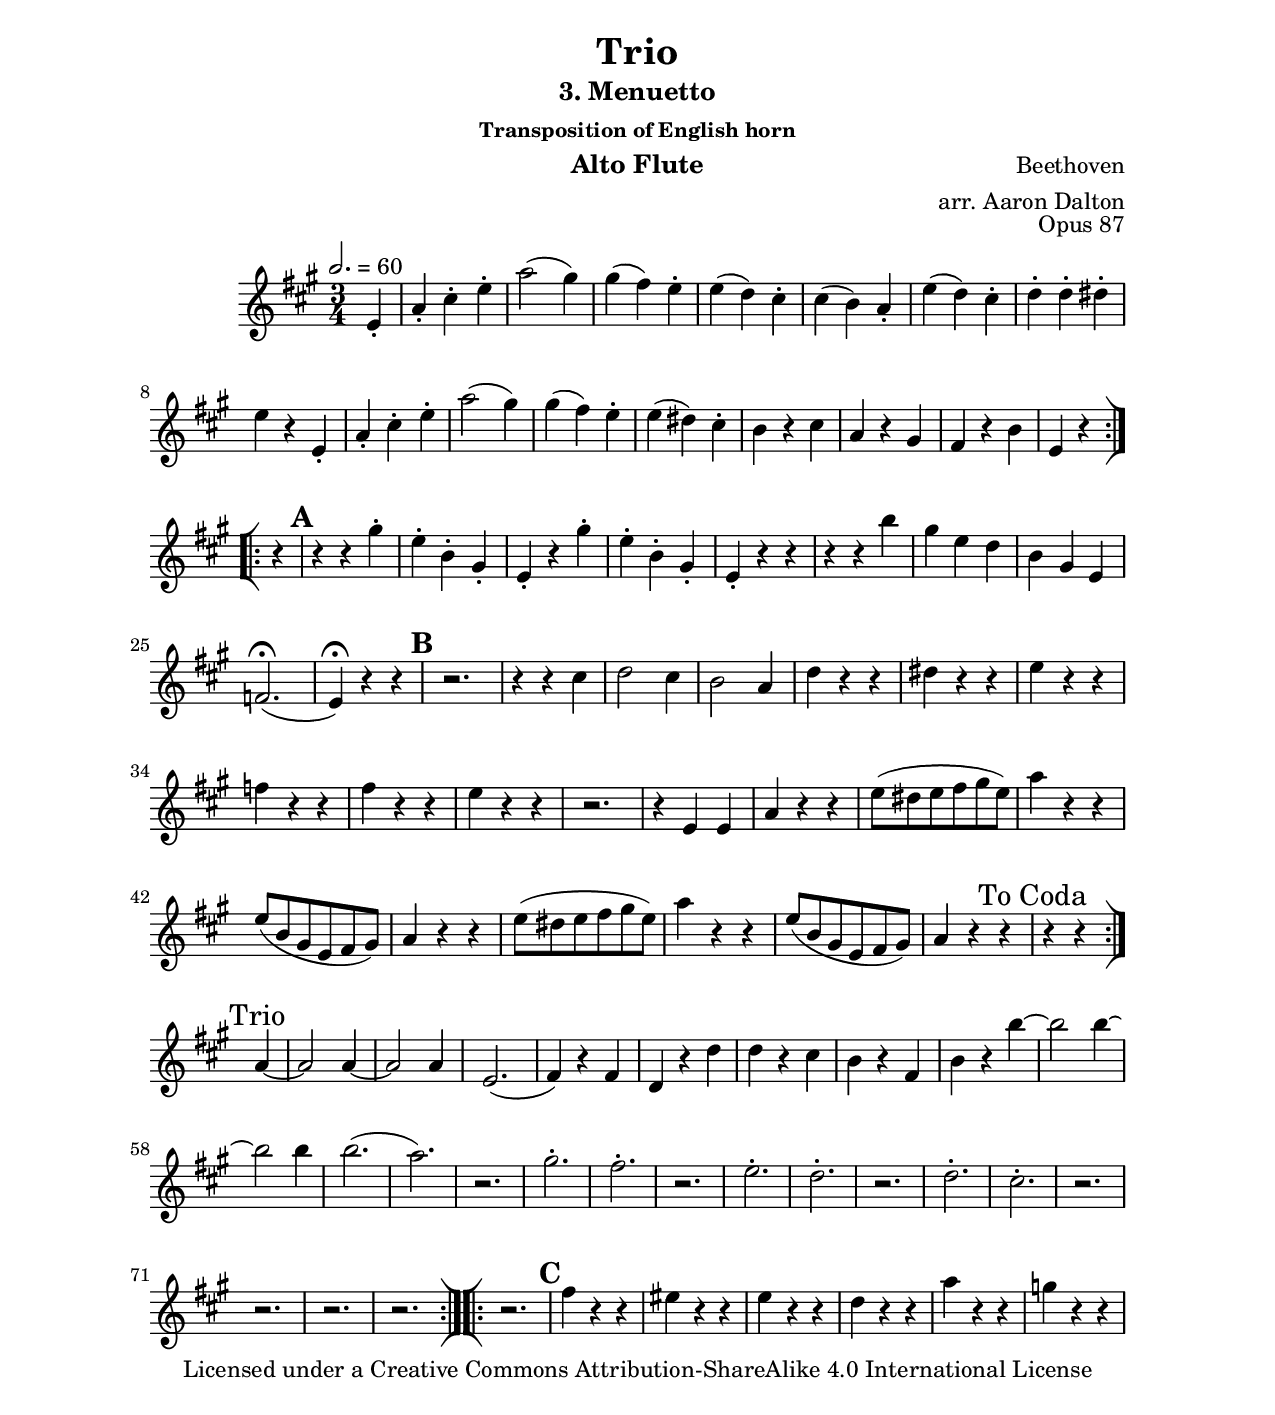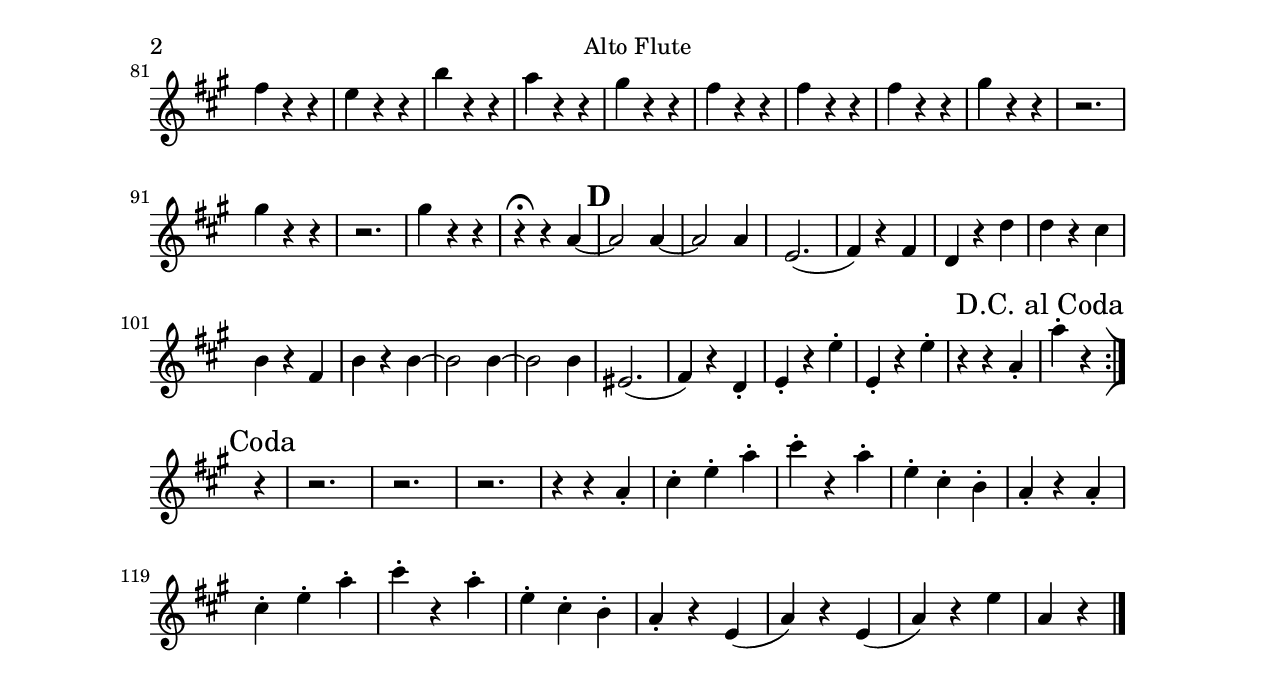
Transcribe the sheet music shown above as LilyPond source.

\version "2.20.0"

fourNotes = \relative c' {
    \time 3/4
    \key g \major
    \tempo 2. = 60
    \clef "treble"

    \set Score.markFormatter = #format-mark-box-alphabet

    % Bars 1-9
    \partial 4 d4-. |
    g4-. b-. d-. |
    g2( fis4) |
    fis4( e) d-. |
    d( c) b-. |
    b( a) g-. |
    d'( c) b-. |
    c-. c-. cis-. |
    d r d,-. |
    g-. b-. d-. |

    % Bars 10-18
    g2( fis4) |
    fis( e) d-. |
    d( cis) b-. |
    a r b |
    g r fis |
    e r a |
    d, r \bar ":|][|:" r | \mark \default
    r4 r fis'-. |
    d-. a-. fis-.

    % Bars 19-29
    d4-. r fis'-. |
    d-. a-. fis-. |
    d-. r r | 
    r r a'' |
    fis d c |
    a fis d |
    ees2.\fermata( |
    d4\fermata) r r | \mark \default
    r2. |
    r4 r b' |
    c2 b4 |

    % Bars 30-39
    a2 g4 |
    c4 r r |
    cis r r |
    d r r |
    ees r r |
    e r r |
    d r r |
    r2. |
    r4 d, d |
    g r r |

    % Bars 40-48
    d'8( cis d e fis d) |
    g4 r r |
    d8( a fis d e fis) |
    g4 r r |
    d'8( cis d e fis d) |
    g4 r r |
    d8( a fis d e fis) |
    g4 r r | \mark "To Coda" 
    r r \bar ":|]" \break

    % Bars 49-59
    \mark "Trio" g4~ |
    g2 g4~ |
    g2 g4 |
    d2.( |
    e4) r e |
    c r c' |
    c r b |
    a r e |
    a r a'~ |
    a2 a4~ |
    a2 a4 |
    a2.( |
    
    % Bars 60-72
    g) r fis-. |
    e-. r d-. |
    c-. r c-. |
    b-. r r |
    r r \bar ":|][|:" r | \mark \default
    e4 r r |
    dis r r |
    d r r | 
    c r r |
    g' r r |
    f r r |
    e r r |
    d r r |

    % Bars 73-86
    a'4 r r |
    g r r |
    fis r r |
    e r r |
    e r r |
    e r r |
    fis r r |
    r2. |
    fis4 r r |
    r2. |
    fis4 r r |
    r\fermata r4 g,~ | \mark \default
    g2 g4~ |
    g2 g4 |

    % Bars 87-100
    d2.( |
    e4) r e |
    c r c' |
    c r b |
    a r e |
    a r a~ |
    a2 a4~ |
    a2 a4 |
    dis,2.( |
    e4) r c-. |
    d-. r d'-. |
    d,-. r d'-.
    r r g,-. | \mark "D.C. al Coda"
    g'-. r \bar ":|]" \break

    % Bars 100-109
    \mark "Coda" r4 |
    r2. | r2. | r2. |
    r4 r g,-. |
    b-. d-. g-. |
    b-. r g-. |
    d-. b-. a-. |
    g-. r g-. |
    b-. d-. g-. |

    % Bars 110-END
    b4-. r g-. |
    d-. b-. a-. |
    g-. r d( |
    g) r d( |
    g) r d' |
    g, r4 \bar "|."

}


\paper {
  #(set-paper-size "letter")
  top-margin = 1\in
  bottom-margin = 1\in
  left-margin = 1\in
  right-margin = 1\in
}

\header {
    instrument = "Alto Flute"
    title = "Trio"
    subtitle = "3. Menuetto"
    subsubtitle = "Transposition of English horn"
    opus = "Opus 87"
    composer = "Beethoven"
    arranger = "arr. Aaron Dalton"
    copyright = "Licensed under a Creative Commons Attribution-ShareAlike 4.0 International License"
}

\score
{
    %\new Staff \fourNotes
    \new Staff \transpose f g \fourNotes
    \layout {
        #(layout-set-staff-size 20)
    }
    \midi {
        \tempo 2. = 60
    }
}


